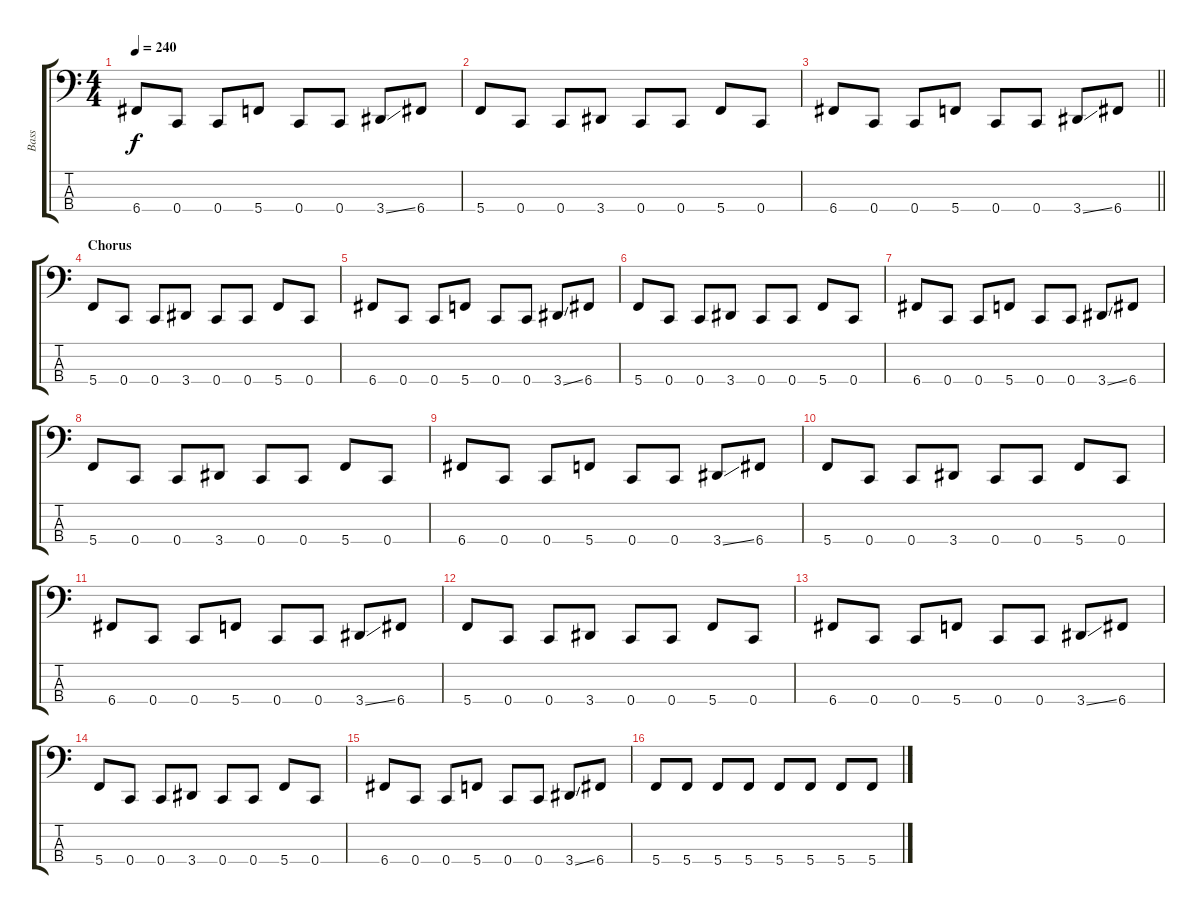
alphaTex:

\track ("Bass" "Bass") {instrument electricbassfinger}
\staff {score tabs}
\tuning (Eb2 Bb1 F1 C1) {hide}
\ts (4 4)
\tempo 240
\clef f4
\ks c
6.4.8{dy f} 0.4.8 0.4.8 5.4.8 0.4.8 0.4.8 3.4{ss}.8 6.4.8 |
5.4.8 0.4.8 0.4.8 3.4.8 0.4.8 0.4.8 5.4.8 0.4.8 |
\barLineRight lightlight
6.4.8 0.4.8 0.4.8 5.4.8 0.4.8 0.4.8 3.4{ss}.8 6.4.8 |
\section ("" "Chorus")
5.4.8 0.4.8 0.4.8 3.4.8 0.4.8 0.4.8 5.4.8 0.4.8 |
6.4.8 0.4.8 0.4.8 5.4.8 0.4.8 0.4.8 3.4{ss}.8 6.4.8 |
5.4.8 0.4.8 0.4.8 3.4.8 0.4.8 0.4.8 5.4.8 0.4.8 |
6.4.8 0.4.8 0.4.8 5.4.8 0.4.8 0.4.8 3.4{ss}.8 6.4.8 |
5.4.8 0.4.8 0.4.8 3.4.8 0.4.8 0.4.8 5.4.8 0.4.8 |
6.4.8 0.4.8 0.4.8 5.4.8 0.4.8 0.4.8 3.4{ss}.8 6.4.8 |
5.4.8 0.4.8 0.4.8 3.4.8 0.4.8 0.4.8 5.4.8 0.4.8 |
6.4.8 0.4.8 0.4.8 5.4.8 0.4.8 0.4.8 3.4{ss}.8 6.4.8 |
5.4.8 0.4.8 0.4.8 3.4.8 0.4.8 0.4.8 5.4.8 0.4.8 |
6.4.8 0.4.8 0.4.8 5.4.8 0.4.8 0.4.8 3.4{ss}.8 6.4.8 |
5.4.8 0.4.8 0.4.8 3.4.8 0.4.8 0.4.8 5.4.8 0.4.8 |
6.4.8 0.4.8 0.4.8 5.4.8 0.4.8 0.4.8 3.4{ss}.8 6.4.8 |
5.4.8 5.4.8 5.4.8 5.4.8 5.4.8 5.4.8 5.4.8 5.4.8
